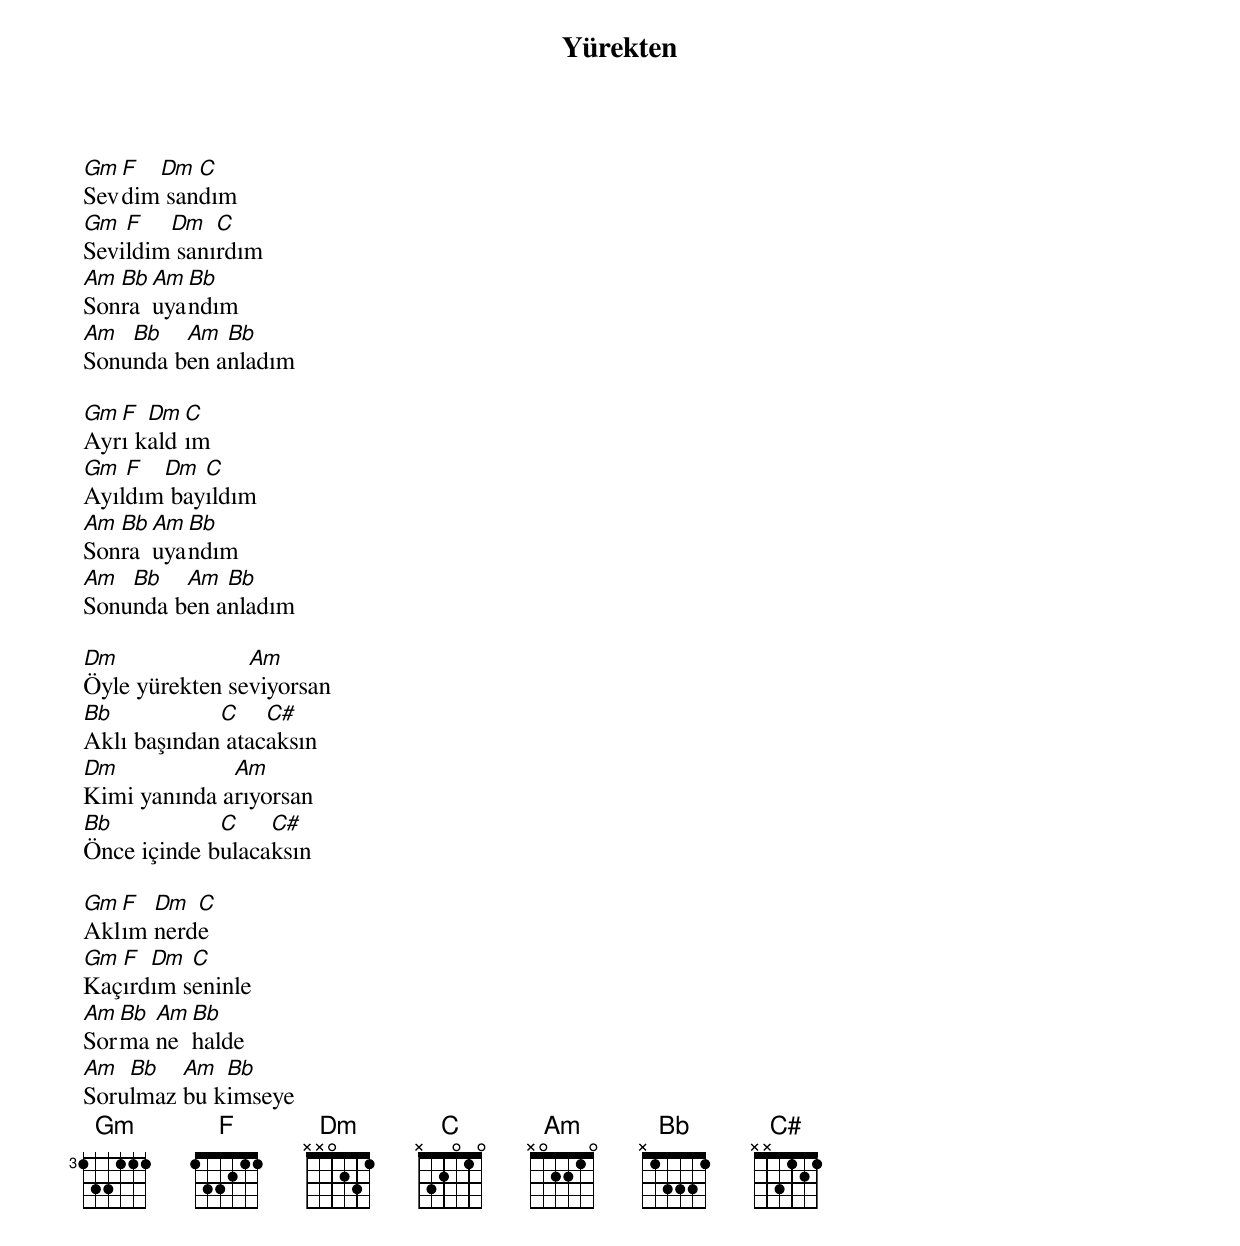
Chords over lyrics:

{title: Yürekten}
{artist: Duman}

Gm F  Dm  C
Sevdim sandım
Gm  F   Dm   C
Sevildim sanırdım
Am Bb Am Bb
Sonra uyandım
Am  Bb   Am  Bb
Sonunda ben anladım

Gm F  Dm C
Ayrı kaldım
Gm  F  Dm  C
Ayıldım bayıldım
Am Bb Am Bb
Sonra uyandım
Am  Bb   Am  Bb
Sonunda ben anladım

Dm              Am
Öyle yürekten seviyorsan
Bb           C    C#
Aklı başından atacaksın
Dm            Am
Kimi yanında arıyorsan
Bb           C    C#
Önce içinde bulacaksın

Gm F  Dm  C
Aklım nerde
Gm F  Dm  C
Kaçırdım seninle
Am Bb Am Bb
Sorma ne halde
Am  Bb   Am  Bb
Sorulmaz bu kimseye
